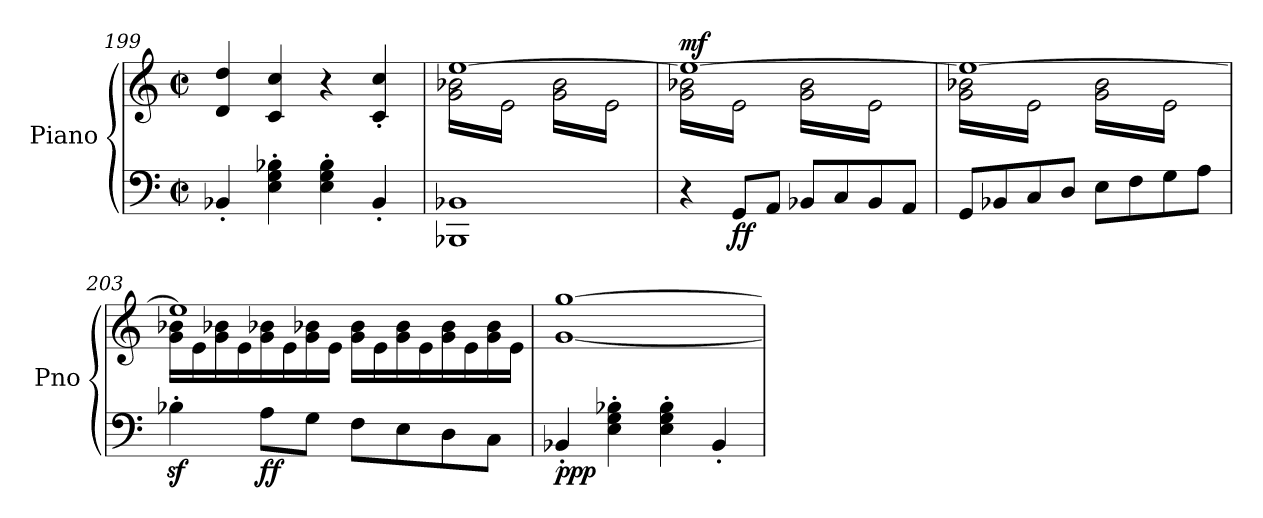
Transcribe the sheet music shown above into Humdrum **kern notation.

**kern	**kern	**dynam
*part1	*part1	*part1
*staff2	*staff1	*staff1/2
*I"Piano	*	*
*I'Pno	*	*
*clefF4	*clefG2	*
*k[]	*k[]	*
*M4/4	*M4/4	*
*met(c|)	*met(c|)	*
=199	=199	=199
4BB-X'/	4d/ 4dd/	.
4E\' 4G\' 4B-X\'	4c/ 4cc/	.
4E\' 4G\' 4B-\'	4r	.
4BB-'/	4c/' 4cc/'	.
!!LO:LB:g=z
=200	=200	=200
*	*^	*
!	!	!	!LO:DY:a=2
!	!	!	!LO:DY:n=1:a
*	*tremolo	*	*
1BBB-X 1BB-X	[1ee	16g\ 16b-X\LL	ff mf
.	.	16e\	.
.	.	16g\ 16b-X\	.
.	.	16e\	.
.	.	16g\ 16b-X\	.
.	.	16e\	.
.	.	16g\ 16b-X\	.
.	.	16e\JJ	.
.	.	16g\ 16b-\LL	.
.	.	16e\	.
.	.	16g\ 16b-\	.
.	.	16e\	.
.	.	16g\ 16b-\	.
.	.	16e\	.
.	.	16g\ 16b-\	.
.	.	16e\JJ	.
=201	=201	=201	=201
!	!	!	!LO:DY:a
4r	1ee_	16g\ 16b-X\LL	mf
.	.	16e\	.
.	.	16g\ 16b-X\	.
.	.	16e\	.
!	!	!	!LO:DY:b=2
8GG/L	.	16g\ 16b-X\	ff
.	.	16e\	.
8AA/J	.	16g\ 16b-X\	.
.	.	16e\JJ	.
8BB-X/L	.	16g\ 16b-\LL	.
.	.	16e\	.
8C/	.	16g\ 16b-\	.
.	.	16e\	.
8BB-/	.	16g\ 16b-\	.
.	.	16e\	.
8AA/J	.	16g\ 16b-\	.
.	.	16e\JJ	.
=202	=202	=202	=202
8GG/L	1ee_	16g\ 16b-X\LL	.
.	.	16e\	.
8BB-X/	.	16g\ 16b-X\	.
.	.	16e\	.
8C/	.	16g\ 16b-X\	.
.	.	16e\	.
8D/J	.	16g\ 16b-X\	.
.	.	16e\JJ	.
8E\L	.	16g\ 16b-\LL	.
.	.	16e\	.
8F\	.	16g\ 16b-\	.
.	.	16e\	.
8G\	.	16g\ 16b-\	.
.	.	16e\	.
8A\J	.	16g\ 16b-\	.
.	.	16e\JJ	.
=203	=203	=203	=203
4B-Xz>'\	1ee]	16g\ 16b-X\LL	.
.	.	16e\	.
.	.	16g\ 16b-X\	.
.	.	16e\	.
!	!	!	!LO:DY:b=2
8A\L	.	16g\ 16b-X\	ff
.	.	16e\	.
8G\J	.	16g\ 16b-X\	.
.	.	16e\JJ	.
8F\L	.	16g\ 16b-\LL	.
.	.	16e\	.
8E\	.	16g\ 16b-\	.
.	.	16e\	.
8D\	.	16g\ 16b-\	.
.	.	16e\	.
8C\J	.	16g\ 16b-\	.
.	.	16e\JJ	.
*	*Xtremolo	*	*
*	*v	*v	*
=204	=204	=204
!	!	!LO:DY:b=2
!	!	!LO:DY:n=1:b
4BB-X'/	[1g [1gg	pp p
.	.	.
.	.	.
.	.	.
4E\' 4G\' 4B-X\'	.	.
4E\' 4G\' 4B-\'	.	.
4BB-'/	.	.
=	=	=
*-	*-	*-
